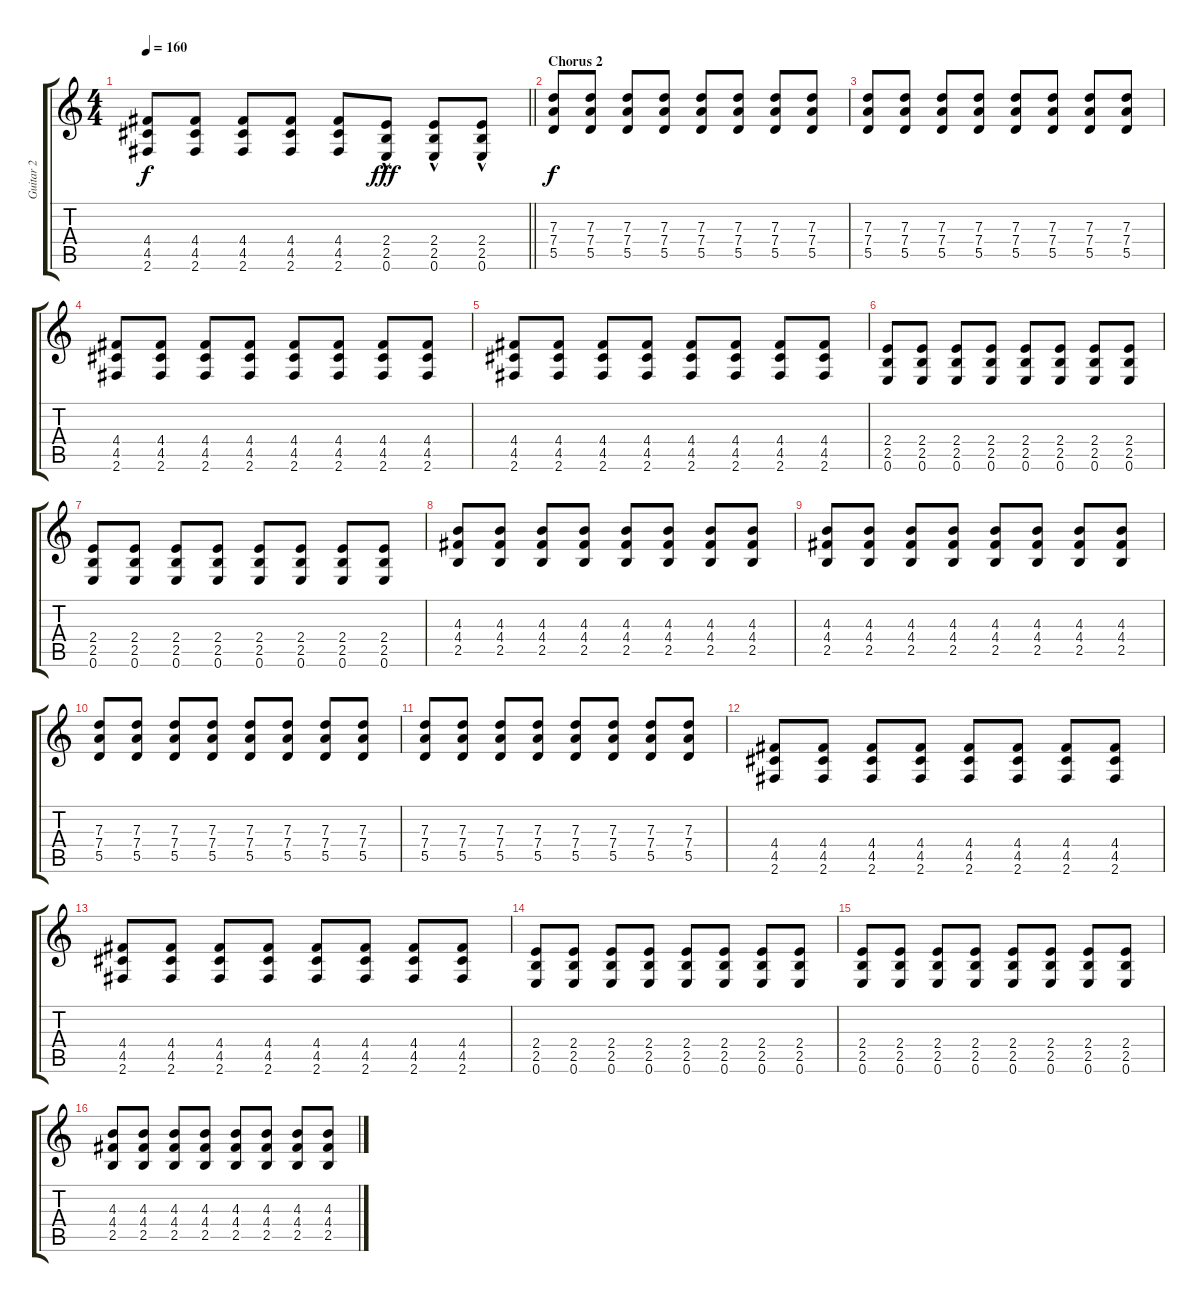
\track ("Guitar 2" "Guitar 2") {instrument distortionguitar}
\staff {score tabs}
\tuning (E4 B3 G3 D3 A2 E2) {hide}
\ts (4 4)
\tempo 160
\clef g2
\barLineRight lightlight
\ks c
(4.4 4.5 2.6).8{dy f} (4.4 4.5 2.6).8 (4.4 4.5 2.6).8 (4.4 4.5 2.6).8 (4.4 4.5 2.6).8 (2.4 2.5 0.6{hac}).8{dy fff} (2.4 2.5 0.6{hac}).8 (2.4 2.5 0.6{hac}).8 |
\section ("" "Chorus 2 ")
(7.3 7.4 5.5).8{dy f} (7.3 7.4 5.5).8 (7.3 7.4 5.5).8 (7.3 7.4 5.5).8 (7.3 7.4 5.5).8 (7.3 7.4 5.5).8 (7.3 7.4 5.5).8 (7.3 7.4 5.5).8 |
(7.3 7.4 5.5).8 (7.3 7.4 5.5).8 (7.3 7.4 5.5).8 (7.3 7.4 5.5).8 (7.3 7.4 5.5).8 (7.3 7.4 5.5).8 (7.3 7.4 5.5).8 (7.3 7.4 5.5).8 |
(4.4 4.5 2.6).8 (4.4 4.5 2.6).8 (4.4 4.5 2.6).8 (4.4 4.5 2.6).8 (4.4 4.5 2.6).8 (4.4 4.5 2.6).8 (4.4 4.5 2.6).8 (4.4 4.5 2.6).8 |
(4.4 4.5 2.6).8 (4.4 4.5 2.6).8 (4.4 4.5 2.6).8 (4.4 4.5 2.6).8 (4.4 4.5 2.6).8 (4.4 4.5 2.6).8 (4.4 4.5 2.6).8 (4.4 4.5 2.6).8 |
(2.4 2.5 0.6).8 (2.4 2.5 0.6).8 (2.4 2.5 0.6).8 (2.4 2.5 0.6).8 (2.4 2.5 0.6).8 (2.4 2.5 0.6).8 (2.4 2.5 0.6).8 (2.4 2.5 0.6).8 |
(2.4 2.5 0.6).8 (2.4 2.5 0.6).8 (2.4 2.5 0.6).8 (2.4 2.5 0.6).8 (2.4 2.5 0.6).8 (2.4 2.5 0.6).8 (2.4 2.5 0.6).8 (2.4 2.5 0.6).8 |
(4.3 4.4 2.5).8 (4.3 4.4 2.5).8 (4.3 4.4 2.5).8 (4.3 4.4 2.5).8 (4.3 4.4 2.5).8 (4.3 4.4 2.5).8 (4.3 4.4 2.5).8 (4.3 4.4 2.5).8 |
(4.3 4.4 2.5).8 (4.3 4.4 2.5).8 (4.3 4.4 2.5).8 (4.3 4.4 2.5).8 (4.3 4.4 2.5).8 (4.3 4.4 2.5).8 (4.3 4.4 2.5).8 (4.3 4.4 2.5).8 |
(7.3 7.4 5.5).8 (7.3 7.4 5.5).8 (7.3 7.4 5.5).8 (7.3 7.4 5.5).8 (7.3 7.4 5.5).8 (7.3 7.4 5.5).8 (7.3 7.4 5.5).8 (7.3 7.4 5.5).8 |
(7.3 7.4 5.5).8 (7.3 7.4 5.5).8 (7.3 7.4 5.5).8 (7.3 7.4 5.5).8 (7.3 7.4 5.5).8 (7.3 7.4 5.5).8 (7.3 7.4 5.5).8 (7.3 7.4 5.5).8 |
(4.4 4.5 2.6).8 (4.4 4.5 2.6).8 (4.4 4.5 2.6).8 (4.4 4.5 2.6).8 (4.4 4.5 2.6).8 (4.4 4.5 2.6).8 (4.4 4.5 2.6).8 (4.4 4.5 2.6).8 |
(4.4 4.5 2.6).8 (4.4 4.5 2.6).8 (4.4 4.5 2.6).8 (4.4 4.5 2.6).8 (4.4 4.5 2.6).8 (4.4 4.5 2.6).8 (4.4 4.5 2.6).8 (4.4 4.5 2.6).8 |
(2.4 2.5 0.6).8 (2.4 2.5 0.6).8 (2.4 2.5 0.6).8 (2.4 2.5 0.6).8 (2.4 2.5 0.6).8 (2.4 2.5 0.6).8 (2.4 2.5 0.6).8 (2.4 2.5 0.6).8 |
(2.4 2.5 0.6).8 (2.4 2.5 0.6).8 (2.4 2.5 0.6).8 (2.4 2.5 0.6).8 (2.4 2.5 0.6).8 (2.4 2.5 0.6).8 (2.4 2.5 0.6).8 (2.4 2.5 0.6).8 |
(4.3 4.4 2.5).8 (4.3 4.4 2.5).8 (4.3 4.4 2.5).8 (4.3 4.4 2.5).8 (4.3 4.4 2.5).8 (4.3 4.4 2.5).8 (4.3 4.4 2.5).8 (4.3 4.4 2.5).8
